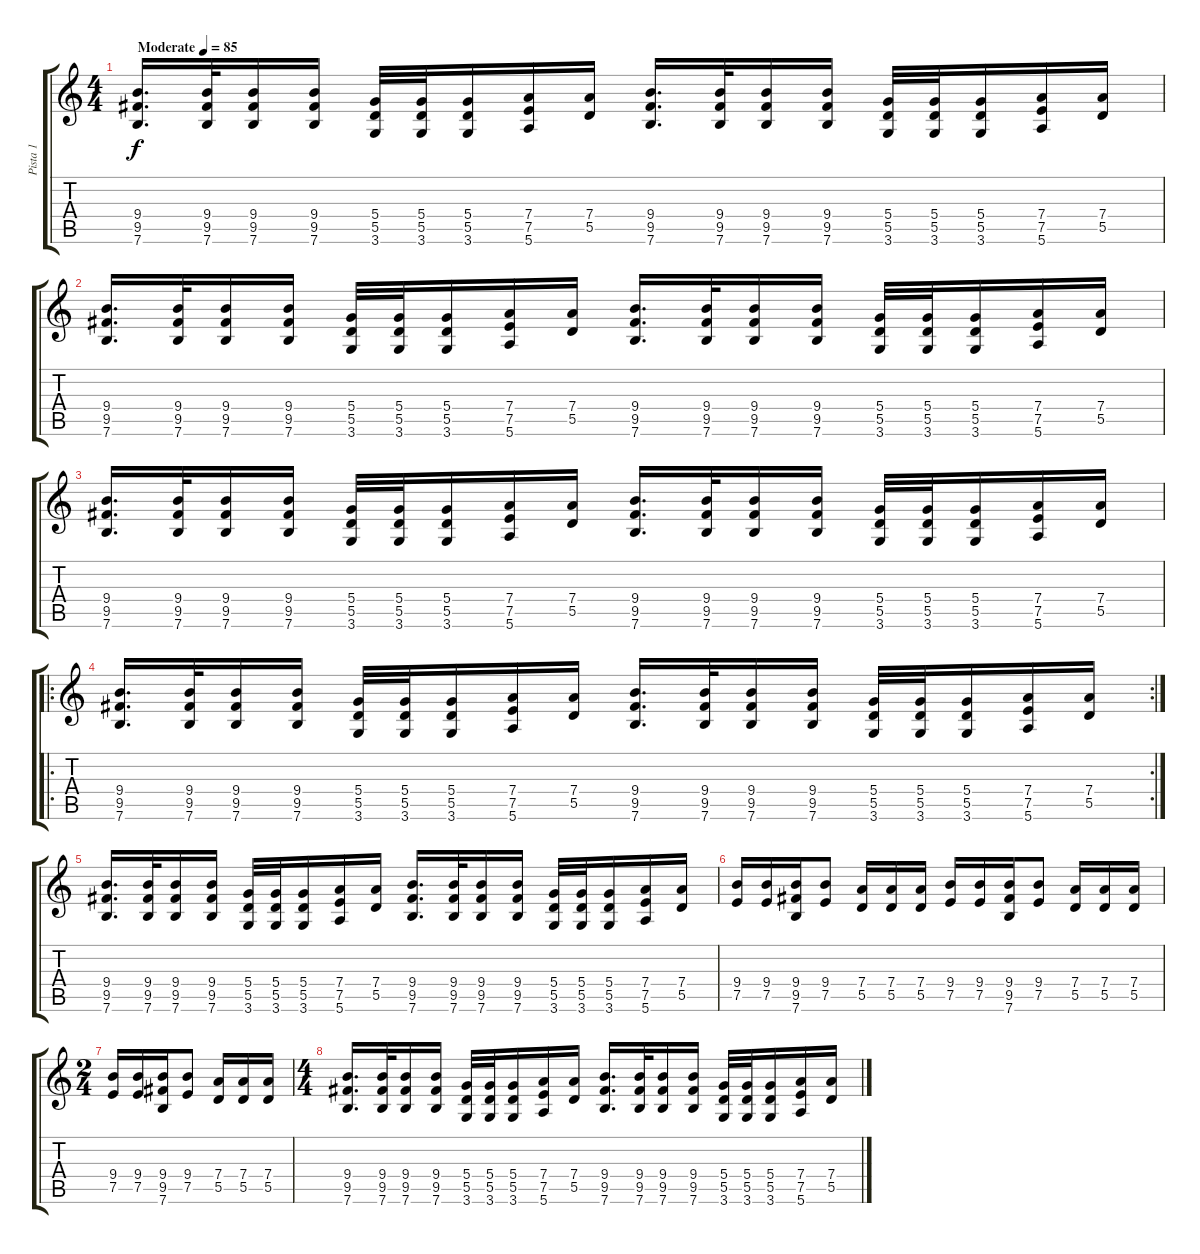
\track ("Pista 1" "Pista 1") {instrument distortionguitar}
\staff {score tabs}
\tuning (E4 B3 G3 D3 A2 E2) {hide}
\ts (4 4)
\tempo (85 "Moderate")
\clef g2
\ks c
(9.4 9.5 7.6).16{d dy f instrument distortionguitar} (9.4 9.5 7.6).32 (9.4 9.5 7.6).16 (9.4 9.5 7.6).16 (5.4 5.5 3.6).32 (5.4 5.5 3.6).32 (5.4 5.5 3.6).16 (7.4 7.5 5.6).16 (7.4 5.5).16 (9.4 9.5 7.6).16{d} (9.4 9.5 7.6).32 (9.4 9.5 7.6).16 (9.4 9.5 7.6).16 (5.4 5.5 3.6).32 (5.4 5.5 3.6).32 (5.4 5.5 3.6).16 (7.4 7.5 5.6).16 (7.4 5.5).16 |
(9.4 9.5 7.6).16{d} (9.4 9.5 7.6).32 (9.4 9.5 7.6).16 (9.4 9.5 7.6).16 (5.4 5.5 3.6).32 (5.4 5.5 3.6).32 (5.4 5.5 3.6).16 (7.4 7.5 5.6).16 (7.4 5.5).16 (9.4 9.5 7.6).16{d} (9.4 9.5 7.6).32 (9.4 9.5 7.6).16 (9.4 9.5 7.6).16 (5.4 5.5 3.6).32 (5.4 5.5 3.6).32 (5.4 5.5 3.6).16 (7.4 7.5 5.6).16 (7.4 5.5).16 |
(9.4 9.5 7.6).16{d} (9.4 9.5 7.6).32 (9.4 9.5 7.6).16 (9.4 9.5 7.6).16 (5.4 5.5 3.6).32 (5.4 5.5 3.6).32 (5.4 5.5 3.6).16 (7.4 7.5 5.6).16 (7.4 5.5).16 (9.4 9.5 7.6).16{d} (9.4 9.5 7.6).32 (9.4 9.5 7.6).16 (9.4 9.5 7.6).16 (5.4 5.5 3.6).32 (5.4 5.5 3.6).32 (5.4 5.5 3.6).16 (7.4 7.5 5.6).16 (7.4 5.5).16 |
\ro
\rc 2
(9.4 9.5 7.6).16{d} (9.4 9.5 7.6).32 (9.4 9.5 7.6).16 (9.4 9.5 7.6).16 (5.4 5.5 3.6).32 (5.4 5.5 3.6).32 (5.4 5.5 3.6).16 (7.4 7.5 5.6).16 (7.4 5.5).16 (9.4 9.5 7.6).16{d} (9.4 9.5 7.6).32 (9.4 9.5 7.6).16 (9.4 9.5 7.6).16 (5.4 5.5 3.6).32 (5.4 5.5 3.6).32 (5.4 5.5 3.6).16 (7.4 7.5 5.6).16 (7.4 5.5).16 |
(9.4 9.5 7.6).16{d} (9.4 9.5 7.6).32 (9.4 9.5 7.6).16 (9.4 9.5 7.6).16 (5.4 5.5 3.6).32 (5.4 5.5 3.6).32 (5.4 5.5 3.6).16 (7.4 7.5 5.6).16 (7.4 5.5).16 (9.4 9.5 7.6).16{d} (9.4 9.5 7.6).32 (9.4 9.5 7.6).16 (9.4 9.5 7.6).16 (5.4 5.5 3.6).32 (5.4 5.5 3.6).32 (5.4 5.5 3.6).16 (7.4 7.5 5.6).16 (7.4 5.5).16 |
(9.4 7.5).16 (9.4 7.5).16 (9.4 9.5 7.6).16 (9.4 7.5).8 (7.4 5.5).16 (7.4 5.5).16 (7.4 5.5).16 (9.4 7.5).16 (9.4 7.5).16 (9.4 9.5 7.6).16 (9.4 7.5).8 (7.4 5.5).16 (7.4 5.5).16 (7.4 5.5).16 |
\ts (2 4)
(9.4 7.5).16 (9.4 7.5).16 (9.4 9.5 7.6).16 (9.4 7.5).8 (7.4 5.5).16 (7.4 5.5).16 (7.4 5.5).16 |
\ts (4 4)
(9.4 9.5 7.6).16{d} (9.4 9.5 7.6).32 (9.4 9.5 7.6).16 (9.4 9.5 7.6).16 (5.4 5.5 3.6).32 (5.4 5.5 3.6).32 (5.4 5.5 3.6).16 (7.4 7.5 5.6).16 (7.4 5.5).16 (9.4 9.5 7.6).16{d} (9.4 9.5 7.6).32 (9.4 9.5 7.6).16 (9.4 9.5 7.6).16 (5.4 5.5 3.6).32 (5.4 5.5 3.6).32 (5.4 5.5 3.6).16 (7.4 7.5 5.6).16 (7.4 5.5).16
